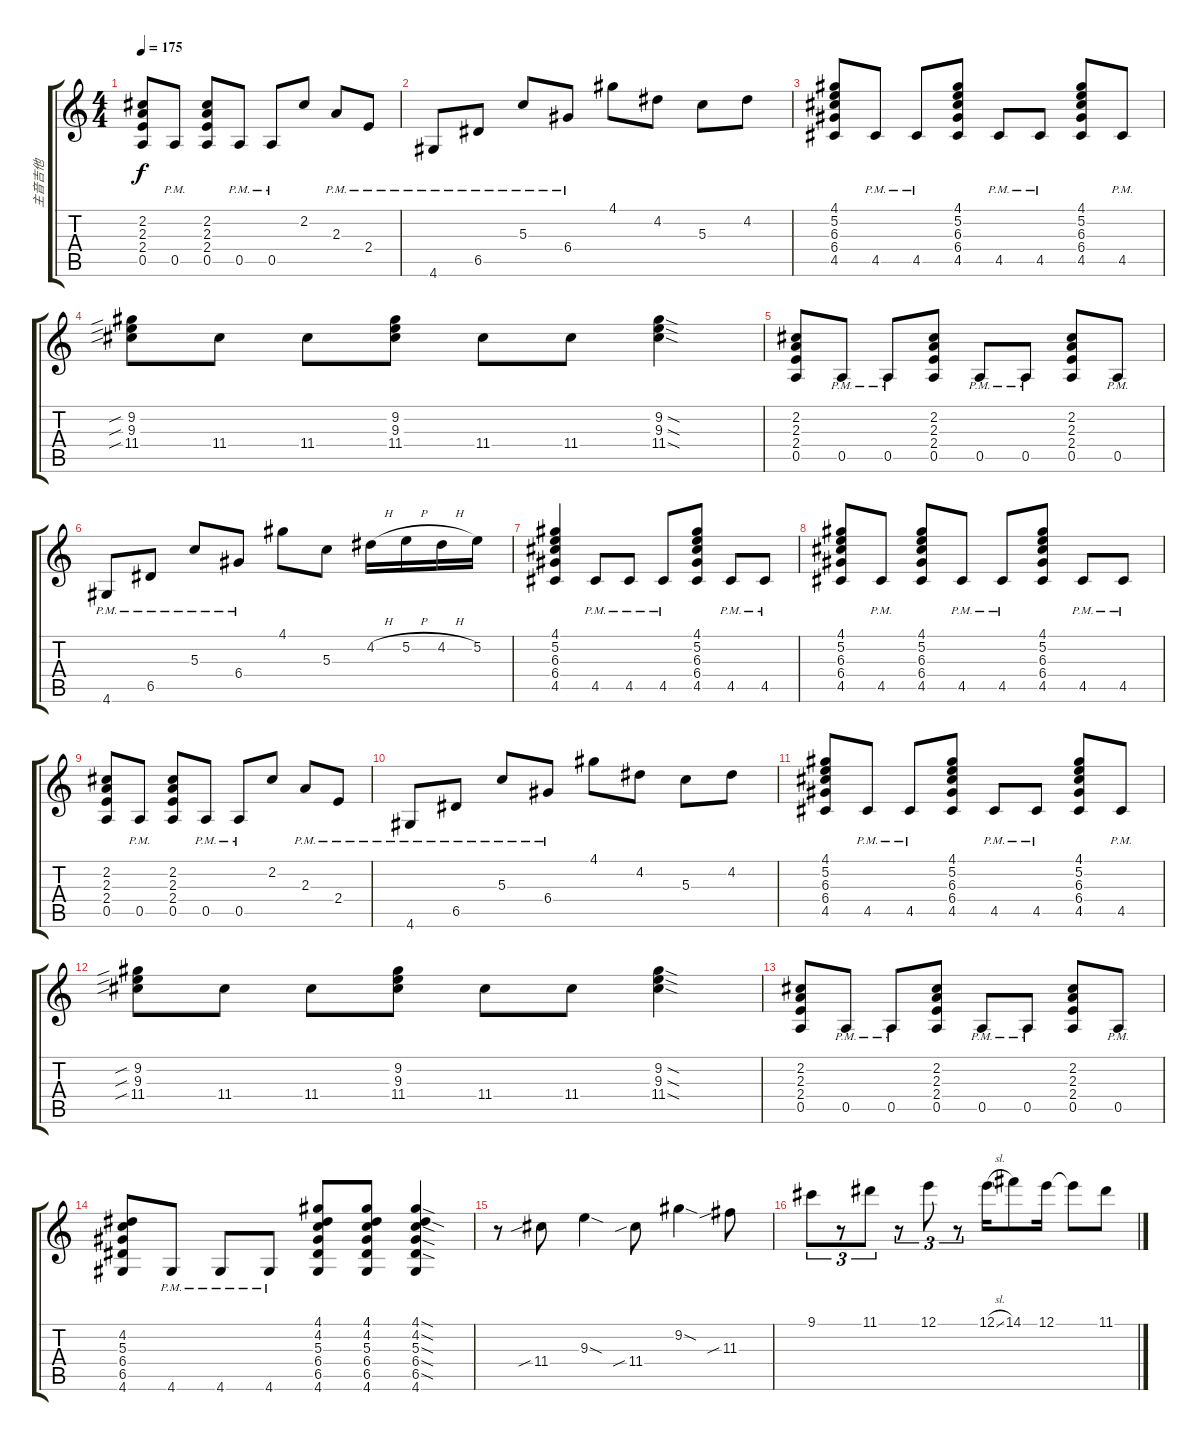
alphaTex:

\track ("主音吉他" "主音吉他") {instrument distortionguitar}
\staff {score tabs}
\tuning (E4 B3 G3 D3 A2 E2) {hide}
\ts (4 4)
\tempo 175
\clef g2
\ks c
(2.2 2.3 2.4 0.5).8{dy f} 0.5{pm}.8 (2.2 2.3 2.4 0.5).8 0.5{pm}.8 0.5{pm}.8 2.2.8 2.3{pm}.8 2.4{pm}.8 |
4.6{pm}.8 6.5{pm}.8 5.3{pm}.8 6.4{pm}.8 4.1.8 4.2.8 5.3.8 4.2.8 |
(4.1 5.2 6.3 6.4 4.5).8 4.5{pm}.8 4.5{pm}.8 (4.1 5.2 6.3 6.4 4.5).8 4.5{pm}.8 4.5{pm}.8 (4.1 5.2 6.3 6.4 4.5).8 4.5{pm}.8 |
(9.2{sib} 9.3{sib} 11.4{sib}).8 11.4.8 11.4.8 (9.2 9.3 11.4).8 11.4.8 11.4.8 (9.2{sod} 9.3{sod} 11.4{sod}).4 |
(2.2 2.3 2.4 0.5).8 0.5{pm}.8 0.5{pm}.8 (2.2 2.3 2.4 0.5).8 0.5{pm}.8 0.5{pm}.8 (2.2 2.3 2.4 0.5).8 0.5{pm}.8 |
4.6{pm}.8 6.5{pm}.8 5.3{pm}.8 6.4{pm}.8 4.1.8 5.3.8 4.2{h}.16 5.2{h}.16 4.2{h}.16 5.2.16 |
(4.1 5.2 6.3 6.4 4.5).4 4.5{pm}.8 4.5{pm}.8 4.5{pm}.8 (4.1 5.2 6.3 6.4 4.5).8 4.5{pm}.8 4.5{pm}.8 |
(4.1 5.2 6.3 6.4 4.5).8 4.5{pm}.8 (4.1 5.2 6.3 6.4 4.5).8 4.5{pm}.8 4.5{pm}.8 (4.1 5.2 6.3 6.4 4.5).8 4.5{pm}.8 4.5{pm}.8 |
(2.2 2.3 2.4 0.5).8 0.5{pm}.8 (2.2 2.3 2.4 0.5).8 0.5{pm}.8 0.5{pm}.8 2.2.8 2.3{pm}.8 2.4{pm}.8 |
4.6{pm}.8 6.5{pm}.8 5.3{pm}.8 6.4{pm}.8 4.1.8 4.2.8 5.3.8 4.2.8 |
(4.1 5.2 6.3 6.4 4.5).8 4.5{pm}.8 4.5{pm}.8 (4.1 5.2 6.3 6.4 4.5).8 4.5{pm}.8 4.5{pm}.8 (4.1 5.2 6.3 6.4 4.5).8 4.5{pm}.8 |
(9.2{sib} 9.3{sib} 11.4{sib}).8 11.4.8 11.4.8 (9.2 9.3 11.4).8 11.4.8 11.4.8 (9.2{sod} 9.3{sod} 11.4{sod}).4 |
(2.2 2.3 2.4 0.5).8 0.5{pm}.8 0.5{pm}.8 (2.2 2.3 2.4 0.5).8 0.5{pm}.8 0.5{pm}.8 (2.2 2.3 2.4 0.5).8 0.5{pm}.8 |
(4.2 5.3 6.4 6.5 4.6).8 4.6{pm}.8 4.6{pm}.8 4.6{pm}.8 (4.1 4.2 5.3 6.4 6.5 4.6).8 (4.1 4.2 5.3 6.4 6.5 4.6).8 (4.1{sod} 4.2{sod} 5.3{sod} 6.4{sod} 6.5{sod} 4.6).4 |
r.8 11.4{sib}.8 9.3{sod}.4 11.4{sib}.8 9.2{sod}.4 11.3{sib}.8 |
9.1.8{tu (3 2)} r.8{tu (3 2)} 11.1.8{tu (3 2)} r.8{tu (3 2)} 12.1.8{tu (3 2)} r.8{tu (3 2)} 12.1{sl}.16 14.1.8 12.1.16 12.1{t}.8 11.1.8
